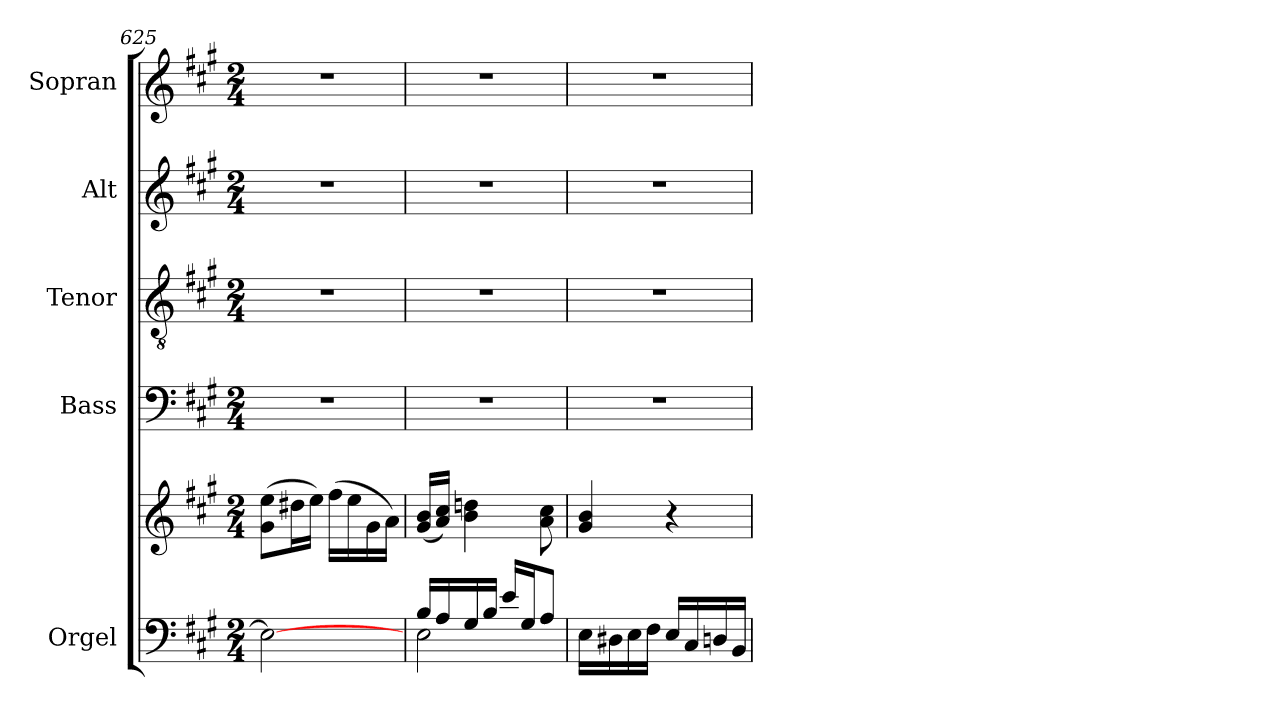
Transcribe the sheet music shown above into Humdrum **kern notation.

**kern	**kern	**kern	**kern	**kern	**kern
*part5	*part5	*part4	*part3	*part2	*part1
*staff6	*staff5	*staff4	*staff3	*staff2	*staff1
*I"Orgel	*	*I"Bass	*I"Tenor	*I"Alt	*I"Sopran
*I'Org.	*	*I'B.	*I'T.	*I'A.	*I'S.
*clefF4	*clefG2	*clefF4	*clefGv2	*clefG2	*clefG2
*k[f#c#g#]	*k[f#c#g#]	*k[f#c#g#]	*k[f#c#g#]	*k[f#c#g#]	*k[f#c#g#]
*A:	*A:	*A:	*A:	*A:	*A:
*M2/4	*M2/4	*M2/4	*M2/4	*M2/4	*M2/4
=625	=625	=625	=625	=625	=625
2E\_	(>8g#\ 8ee\L	2r	2r	2r	2r
.	16dd#X\L	.	.	.	.
.	16ee\JJ)	.	.	.	.
.	(>16ff#\LL	.	.	.	.
.	16ee\	.	.	.	.
.	16g#\	.	.	.	.
.	16a\JJ)	.	.	.	.
=626	=626	=626	=626	=626	=626
*^	*	*	*	*	*
16B/LL	2E\	(<16g#/ 16b/LL	2r	2r	2r	2r
16A/	.	16a/ 16cc#/JJ)	.	.	.	.
16G#/	.	4b\ 4ddn\	.	.	.	.
16B/JJ	.	.	.	.	.	.
16e/LL	.	.	.	.	.	.
16G#/J	.	.	.	.	.	.
8A/J	.	8a\ 8cc#\	.	.	.	.
*v	*v	*	*	*	*	*
!!LO:LB:g=z
=627	=627	=627	=627	=627	=627
16E\LL	4g#/ 4b/	2r	2r	2r	2r
16D#X\	.	.	.	.	.
16E\	.	.	.	.	.
16F#\JJ	.	.	.	.	.
16E/LL	4r	.	.	.	.
16C#/	.	.	.	.	.
16Dn/	.	.	.	.	.
16BB/JJ	.	.	.	.	.
=	=	=	=	=	=
*-	*-	*-	*-	*-	*-
